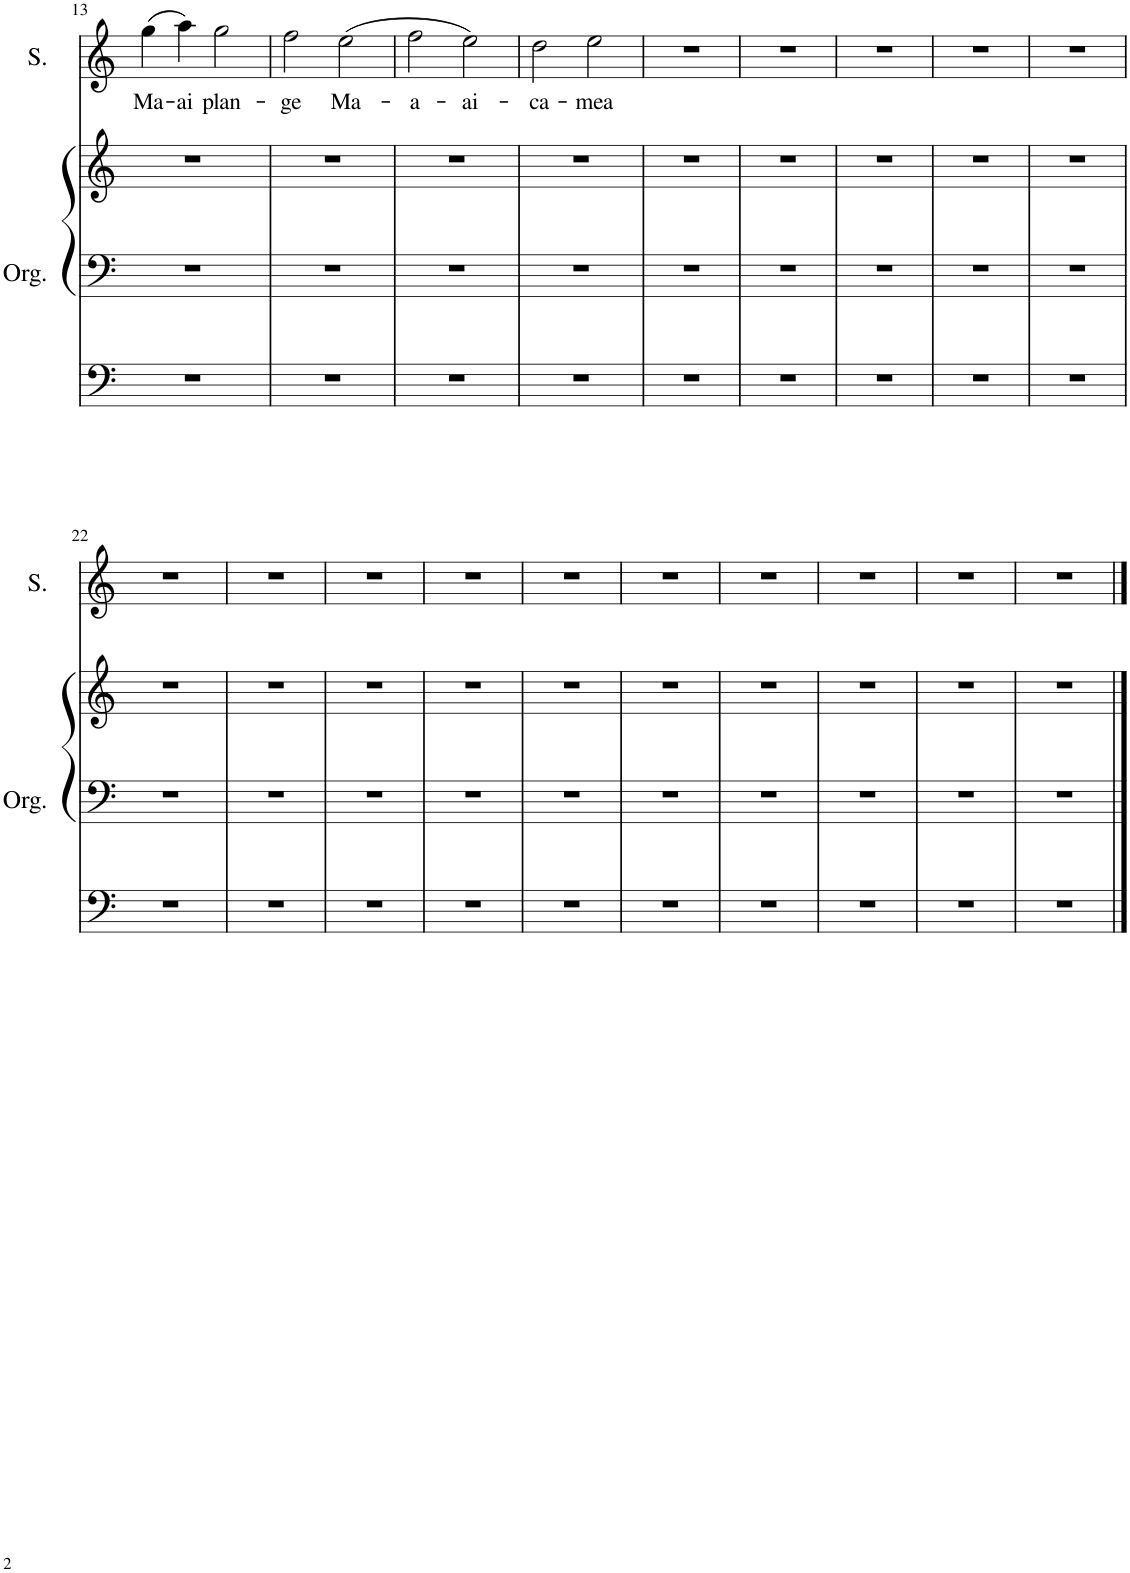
**kern	**kern	**kern	**kern	**text
*part2	*part2	*part2	*part1	*part1
*staff4	*staff3	*staff2	*staff1	*staff1
*I"Organ	*	*	*I"Soprano	*
*I'Org.	*	*	*I'S.	*
!!LO:PB:g=z
*clefF4	*clefF4	*clefG2	*clefG2	*
*k[]	*k[]	*k[]	*k[]	*
*M4/4	*M4/4	*M4/4	*M4/4	*
=13	=13	=13	=13	=13
!	!	!	!	!LO:LY:b
1r	1r	1r	(4gg\	Ma-
!	!	!	!	!LO:LY:b
.	.	.	4aa\)	-ai
!	!	!	!	!LO:LY:b
.	.	.	2gg\	plan-
=14	=14	=14	=14	=14
!	!	!	!	!LO:LY:b
1r	1r	1r	2ff\	-ge
!	!	!	!	!LO:LY:b
.	.	.	(2ee\	Ma-
=15	=15	=15	=15	=15
!	!	!	!	!LO:LY:b
1r	1r	1r	2ff\	-a-
!	!	!	!	!LO:LY:b
.	.	.	2ee\)	-ai-
=16	=16	=16	=16	=16
!	!	!	!	!LO:LY:b
1r	1r	1r	2dd\	-ca-
!	!	!	!	!LO:LY:b
.	.	.	2ee\	-mea
=17	=17	=17	=17	=17
1r	1r	1r	1r	.
=18	=18	=18	=18	=18
1r	1r	1r	1r	.
=19	=19	=19	=19	=19
1r	1r	1r	1r	.
=20	=20	=20	=20	=20
1r	1r	1r	1r	.
=21	=21	=21	=21	=21
1r	1r	1r	1r	.
!!LO:LB:g=z
=22	=22	=22	=22	=22
1r	1r	1r	1r	.
=23	=23	=23	=23	=23
1r	1r	1r	1r	.
=24	=24	=24	=24	=24
1r	1r	1r	1r	.
=25	=25	=25	=25	=25
1r	1r	1r	1r	.
=26	=26	=26	=26	=26
1r	1r	1r	1r	.
=27	=27	=27	=27	=27
1r	1r	1r	1r	.
=28	=28	=28	=28	=28
1r	1r	1r	1r	.
=29	=29	=29	=29	=29
1r	1r	1r	1r	.
=30	=30	=30	=30	=30
1r	1r	1r	1r	.
=31	=31	=31	=31	=31
1r	1r	1r	1r	.
==	==	==	==	==
*-	*-	*-	*-	*-
